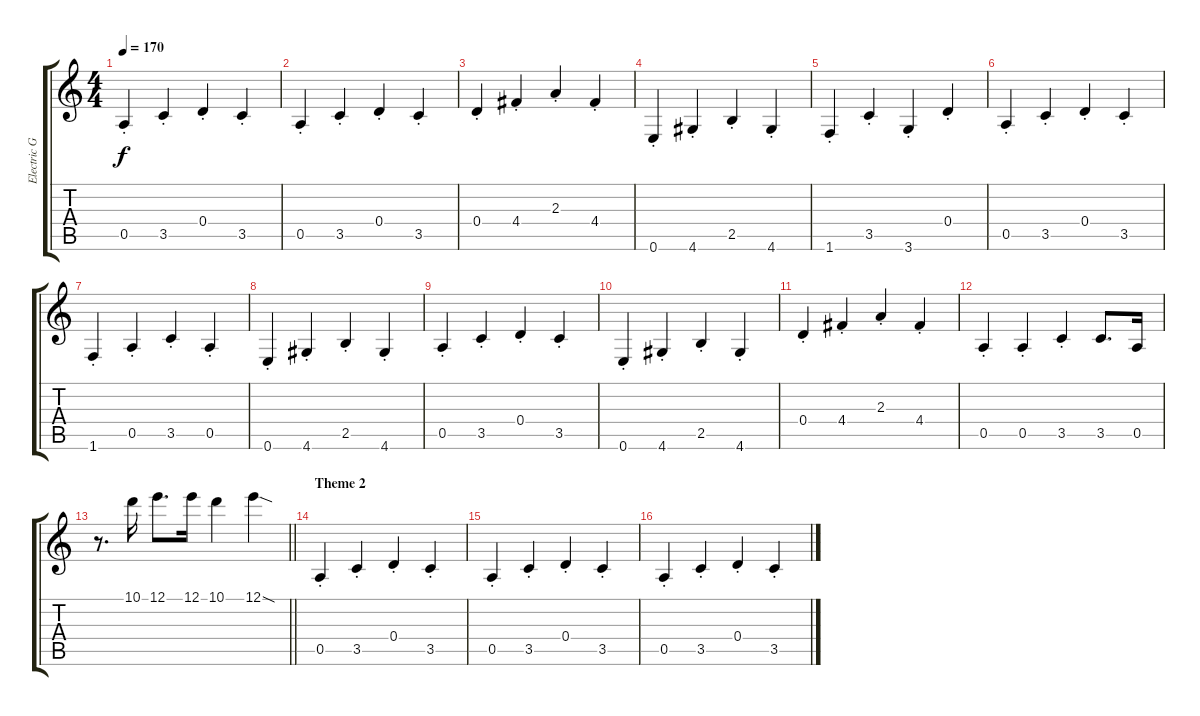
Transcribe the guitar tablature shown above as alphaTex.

\track ("Electric Guitar" "Electric G") {instrument distortionguitar}
\staff {score tabs}
\tuning (E4 B3 G3 D3 A2 E2) {hide}
\ts (4 4)
\tempo 170
\clef g2
\ks aminor
0.5{st}.4{dy f} 3.5{st}.4 0.4{st}.4 3.5{st}.4 |
0.5{st}.4 3.5{st}.4 0.4{st}.4 3.5{st}.4 |
0.4{st}.4 4.4{st}.4 2.3{st}.4 4.4{st}.4 |
0.6{st}.4 4.6{st}.4 2.5{st}.4 4.6{st}.4 |
1.6{st}.4 3.5{st}.4 3.6{st}.4 0.4{st}.4 |
0.5{st}.4 3.5{st}.4 0.4{st}.4 3.5{st}.4 |
1.6{st}.4 0.5{st}.4 3.5{st}.4 0.5{st}.4 |
0.6{st}.4 4.6{st}.4 2.5{st}.4 4.6{st}.4 |
0.5{st}.4 3.5{st}.4 0.4{st}.4 3.5{st}.4 |
0.6{st}.4 4.6{st}.4 2.5{st}.4 4.6{st}.4 |
0.4{st}.4 4.4{st}.4 2.3{st}.4 4.4{st}.4 |
0.5{st}.4 0.5{st}.4 3.5{st}.4 3.5.8{d} 0.5.16 |
\barLineRight lightlight
r.8{d} 10.1.16 12.1.8{d} 12.1.16 10.1.4 12.1{sod}.4 |
\section ("" "Theme 2")
0.5{st}.4 3.5{st}.4 0.4{st}.4 3.5{st}.4 |
0.5{st}.4 3.5{st}.4 0.4{st}.4 3.5{st}.4 |
0.5{st}.4 3.5{st}.4 0.4{st}.4 3.5{st}.4
